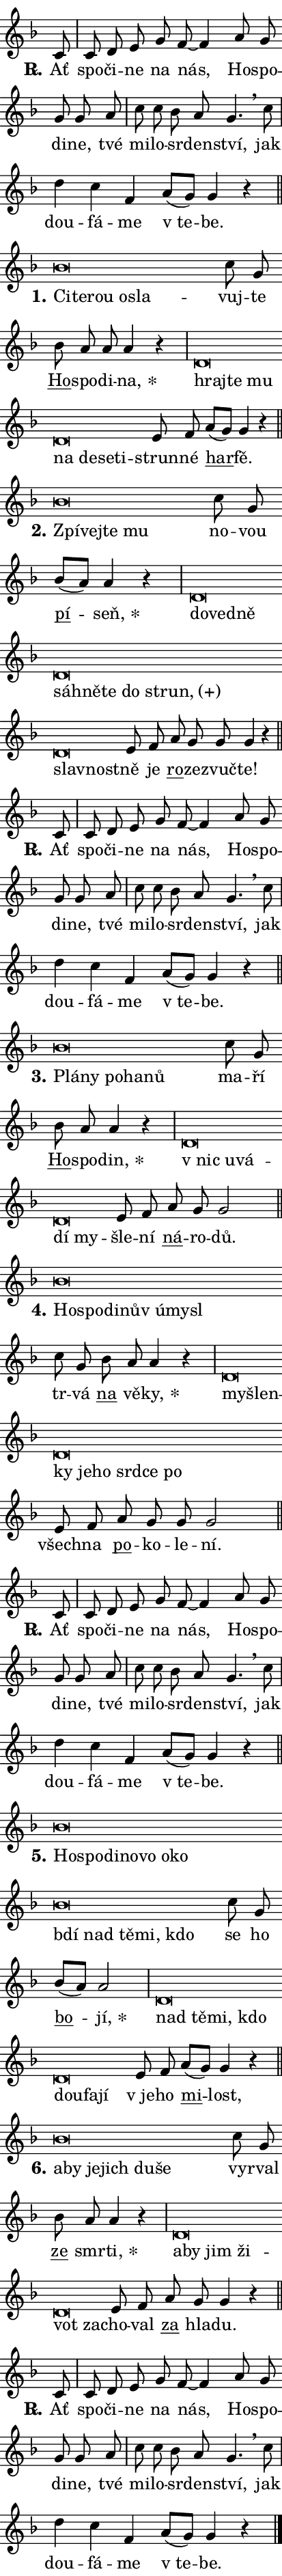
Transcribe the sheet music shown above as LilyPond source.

\version "2.22.1"
\header { tagline = "" }
\paper {
  indent = 0\cm
  top-margin = 0\cm
  right-margin = 0\cm
  bottom-margin = 0\cm
  left-margin = 0\cm
  paper-width = 7\cm
  page-breaking = #ly:one-page-breaking
  system-system-spacing.basic-distance = #11
  score-system-spacing.basic-distance = #11
  ragged-last = ##f
}


%% Author: Thomas Morley
%% https://lists.gnu.org/archive/html/lilypond-user/2020-05/msg00002.html
#(define (line-position grob)
"Returns position of @var[grob} in current system:
   @code{'start}, if at first time-step
   @code{'end}, if at last time-step
   @code{'middle} otherwise
"
  (let* ((col (ly:item-get-column grob))
         (ln (ly:grob-object col 'left-neighbor))
         (rn (ly:grob-object col 'right-neighbor))
         (col-to-check-left (if (ly:grob? ln) ln col))
         (col-to-check-right (if (ly:grob? rn) rn col))
         (break-dir-left
           (and
             (ly:grob-property col-to-check-left 'non-musical #f)
             (ly:item-break-dir col-to-check-left)))
         (break-dir-right
           (and
             (ly:grob-property col-to-check-right 'non-musical #f)
             (ly:item-break-dir col-to-check-right))))
        (cond ((eqv? 1 break-dir-left) 'start)
              ((eqv? -1 break-dir-right) 'end)
              (else 'middle))))

#(define (tranparent-at-line-position vctor)
  (lambda (grob)
  "Relying on @code{line-position} select the relevant enry from @var{vctor}.
Used to determine transparency,"
    (case (line-position grob)
      ((end) (not (vector-ref vctor 0)))
      ((middle) (not (vector-ref vctor 1)))
      ((start) (not (vector-ref vctor 2))))))

noteHeadBreakVisibility =
#(define-music-function (break-visibility)(vector?)
"Makes @code{NoteHead}s transparent relying on @var{break-visibility}"
#{
  \override NoteHead.transparent =
    #(tranparent-at-line-position break-visibility)
#})

#(define delete-ledgers-for-transparent-note-heads
  (lambda (grob)
    "Reads whether a @code{NoteHead} is transparent.
If so this @code{NoteHead} is removed from @code{'note-heads} from
@var{grob}, which is supposed to be @code{LedgerLineSpanner}.
As a result ledgers are not printed for this @code{NoteHead}"
    (let* ((nhds-array (ly:grob-object grob 'note-heads))
           (nhds-list
             (if (ly:grob-array? nhds-array)
                 (ly:grob-array->list nhds-array)
                 '()))
           ;; Relies on the transparent-property being done before
           ;; Staff.LedgerLineSpanner.after-line-breaking is executed.
           ;; This is fragile ...
           (to-keep
             (remove
               (lambda (nhd)
                 (ly:grob-property nhd 'transparent #f))
               nhds-list)))
      ;; TODO find a better method to iterate over grob-arrays, similiar
      ;; to filter/remove etc for lists
      ;; For now rebuilt from scratch
      (set! (ly:grob-object grob 'note-heads)  '())
      (for-each
        (lambda (nhd)
          (ly:pointer-group-interface::add-grob grob 'note-heads nhd))
        to-keep))))

hideNotes = {
  \noteHeadBreakVisibility #begin-of-line-visible
}
unHideNotes = {
  \noteHeadBreakVisibility #all-visible
}

% work-around for resetting accidentals
% https://lilypond.org/doc/v2.23/Documentation/notation/displaying-rhythms#unmetered-music
cadenzaMeasure = {
  \cadenzaOff
  \partial 1024 s1024
  \cadenzaOn
}

#(define-markup-command (accent layout props text) (markup?)
  "Underline accented syllable"
  (interpret-markup layout props
    #{\markup \override #'(offset . 4.3) \underline { #text }#}))

responsum = \markup \concat {
  "R" \hspace #-1.05 \path #0.1 #'((moveto 0 0.07) (lineto 0.9 0.8)) \hspace #0.05 "."
}

\layout {
    \context {
        \Staff
        \remove "Time_signature_engraver"
        \override LedgerLineSpanner.after-line-breaking = #delete-ledgers-for-transparent-note-heads
    }
    \context {
        \Voice {
            \override NoteHead.output-attributes = #'((class . "notehead"))
            \override Hairpin.height = #0.55
        }
    }
    \context {
        \Lyrics {
            \override StanzaNumber.output-attributes = #'((class . "stanzanumber"))
            \override LyricSpace.minimum-distance = #0.9
            \override LyricText.font-name = #"TeX Gyre Schola"
            \override LyricText.font-size = 1
            \override StanzaNumber.font-name = #"TeX Gyre Schola Bold"
            \override StanzaNumber.font-size = 1
        }
    }
}

% magnetic-lyrics.ily
%
%   written by
%     Jean Abou Samra <jean@abou-samra.fr>
%     Werner Lemberg <wl@gnu.org>
%
%   adapted by
%     Jiri Hon <jiri.hon@gmail.com>
%
% Version 2022-Apr-15

% https://www.mail-archive.com/lilypond-user@gnu.org/msg149350.html

#(define (Left_hyphen_pointer_engraver context)
   "Collect syllable-hyphen-syllable occurrences in lyrics and store
them in properties.  This engraver only looks to the left.  For
example, if the lyrics input is @code{foo -- bar}, it does the
following.

@itemize @bullet
@item
Set the @code{text} property of the @code{LyricHyphen} grob between
@q{foo} and @q{bar} to @code{foo}.

@item
Set the @code{left-hyphen} property of the @code{LyricText} grob with
text @q{foo} to the @code{LyricHyphen} grob between @q{foo} and
@q{bar}.
@end itemize

Use this auxiliary engraver in combination with the
@code{lyric-@/text::@/apply-@/magnetic-@/offset!} hook."
   (let ((hyphen #f)
         (text #f))
     (make-engraver
      (acknowledgers
       ((lyric-syllable-interface engraver grob source-engraver)
        (set! text grob)))
      (end-acknowledgers
       ((lyric-hyphen-interface engraver grob source-engraver)
        ;(when (not (grob::has-interface grob 'lyric-space-interface))
          (set! hyphen grob)));)
      ((stop-translation-timestep engraver)
       (when (and text hyphen)
         (ly:grob-set-object! text 'left-hyphen hyphen))
       (set! text #f)
       (set! hyphen #f)))))

#(define (lyric-text::apply-magnetic-offset! grob)
   "If the space between two syllables is less than the value in
property @code{LyricText@/.details@/.squash-threshold}, move the right
syllable to the left so that it gets concatenated with the left
syllable.

Use this function as a hook for
@code{LyricText@/.after-@/line-@/breaking} if the
@code{Left_@/hyphen_@/pointer_@/engraver} is active."
   (let ((hyphen (ly:grob-object grob 'left-hyphen #f)))
     (when hyphen
       (let ((left-text (ly:spanner-bound hyphen LEFT)))
         (when (grob::has-interface left-text 'lyric-syllable-interface)
           (let* ((common (ly:grob-common-refpoint grob left-text X))
                  (this-x-ext (ly:grob-extent grob common X))
                  (left-x-ext
                   (begin
                     ;; Trigger magnetism for left-text.
                     (ly:grob-property left-text 'after-line-breaking)
                     (ly:grob-extent left-text common X)))
                  ;; `delta` is the gap width between two syllables.
                  (delta (- (interval-start this-x-ext)
                            (interval-end left-x-ext)))
                  (details (ly:grob-property grob 'details))
                  (threshold (assoc-get 'squash-threshold details 0.2)))
             (when (< delta threshold)
               (let* (;; We have to manipulate the input text so that
                      ;; ligatures crossing syllable boundaries are not
                      ;; disabled.  For languages based on the Latin
                      ;; script this is essentially a beautification.
                      ;; However, for non-Western scripts it can be a
                      ;; necessity.
                      (lt (ly:grob-property left-text 'text))
                      (rt (ly:grob-property grob 'text))
                      (is-space (grob::has-interface hyphen 'lyric-space-interface))
                      (space (if is-space " " ""))
                      (space-markup (grob-interpret-markup grob " "))
                      (space-size (interval-length (ly:stencil-extent space-markup X)))
                      (extra-delta (if is-space space-size 0))
                      ;; Append new syllable.
                      (ltrt-space (if (and (string? lt) (string? rt))
                                (string-append lt space rt)
                                (make-concat-markup (list lt space rt))))
                      ;; Right-align `ltrt` to the right side.
                      (ltrt-space-markup (grob-interpret-markup
                               grob
                               (make-translate-markup
                                (cons (interval-length this-x-ext) 0)
                                (make-right-align-markup ltrt-space)))))
                 (begin
                   ;; Don't print `left-text`.
                   (ly:grob-set-property! left-text 'stencil #f)
                   ;; Set text and stencil (which holds all collected
                   ;; syllables so far) and shift it to the left.
                   (ly:grob-set-property! grob 'text ltrt-space)
                   (ly:grob-set-property! grob 'stencil ltrt-space-markup)
                   (ly:grob-translate-axis! grob (- (- delta extra-delta)) X))))))))))


#(define (lyric-hyphen::displace-bounds-first grob)
   ;; Make very sure this callback isn't triggered too early.
   (let ((left (ly:spanner-bound grob LEFT))
         (right (ly:spanner-bound grob RIGHT)))
     (ly:grob-property left 'after-line-breaking)
     (ly:grob-property right 'after-line-breaking)
     (ly:lyric-hyphen::print grob)))

squashThreshold = #0.4

\layout {
  \context {
    \Lyrics
    \consists #Left_hyphen_pointer_engraver
    \override LyricText.after-line-breaking =
      #lyric-text::apply-magnetic-offset!
    \override LyricHyphen.stencil = #lyric-hyphen::displace-bounds-first
    \override LyricText.details.squash-threshold = \squashThreshold
    \override LyricHyphen.minimum-distance = 0
    \override LyricHyphen.minimum-length = \squashThreshold
  }
}

squash = \override LyricText.details.squash-threshold = 9999
unSquash = \override LyricText.details.squash-threshold = \squashThreshold

left = \override LyricText.self-alignment-X = #LEFT
unLeft = \revert LyricText.self-alignment-X

starOffset = #(lambda (grob) 
                (let ((x_offset (ly:self-alignment-interface::aligned-on-x-parent grob)))
                  (if (= x_offset 0) 0 (+ x_offset 1.2))))

star = #(define-music-function (syllable)(string?)
"Append star separator at the end of a syllable"
#{
  \once \override LyricText.X-offset = #starOffset
  \lyricmode { \markup {
    #syllable
    \override #'((font-name . "TeX Gyre Schola Bold")) \hspace #0.2 \lower #0.65 \larger "*"
  } }
#})

starAccent = #(define-music-function (syllable)(string?)
"Append star separator at the end of a syllable and make accent"
#{
  \once \override LyricText.X-offset = #starOffset
  \lyricmode { \markup {
    \accent #syllable
    \override #'((font-name . "TeX Gyre Schola Bold")) \hspace #0.2 \lower #0.65 \larger "*"
  } }
#})

breath = #(define-music-function (syllable)(string?)
"Append breathing indicator at the end of a syllable"
#{
  \lyricmode { \markup { #syllable "+" } }
#})

optionalBreath = #(define-music-function (syllable)(string?)
"Append optional breathing indicator at the end of a syllable"
#{
  \lyricmode { \markup { #syllable "(+)" } }
#})


\score {
    <<
        \new Voice = "melody" { \cadenzaOn \key f \major \relative { c'8 \cadenzaMeasure \bar "|" c d e \bar "" g f~ f4 \bar "" a8 g \bar "" g g a \cadenzaMeasure \bar "|" c c \bar "" bes a g4. \breathe c8 \cadenzaMeasure \bar "|" d4 c \bar "" f, a8[( g)] g4 r \cadenzaMeasure \bar "||" \break }
\relative { bes'\breve*1/16 \hideNotes \breve*1/16 \bar "" \breve*1/16 \bar "" \breve*1/16 \breve*1/16 \bar "" \unHideNotes c8 g \bar "" bes a a a4 r \cadenzaMeasure \bar "|" d,\breve*1/16 \hideNotes \breve*1/16 \bar "" \breve*1/16 \bar "" \breve*1/16 \bar "" \breve*1/16 \bar "" \breve*1/16 \breve*1/16 \bar "" \unHideNotes e8 f \bar "" a[( g)] g4 r \cadenzaMeasure \bar "||" \break }
\relative { bes'\breve*1/16 \hideNotes \breve*1/16 \bar "" \breve*1/16 \breve*1/16 \bar "" \unHideNotes c8 g \bar "" bes[( a)] a4 r \cadenzaMeasure \bar "|" d,\breve*1/16 \hideNotes \breve*1/16 \bar "" \breve*1/16 \bar "" \breve*1/16 \bar "" \breve*1/16 \bar "" \breve*1/16 \bar "" \breve*1/16 \bar "" \breve*1/16 \bar "" \breve*1/16 \breve*1/16 \bar "" \unHideNotes e8 f \bar "" a g g g4 r \cadenzaMeasure \bar "||" \break }
\relative { c'8 \cadenzaMeasure \bar "|" c d e \bar "" g f~ f4 \bar "" a8 g \bar "" g g a \cadenzaMeasure \bar "|" c c \bar "" bes a g4. \breathe c8 \cadenzaMeasure \bar "|" d4 c \bar "" f, a8[( g)] g4 r \cadenzaMeasure \bar "||" \break }
\relative { bes'\breve*1/16 \hideNotes \breve*1/16 \bar "" \breve*1/16 \bar "" \breve*1/16 \breve*1/16 \bar "" \unHideNotes c8 g \bar "" bes a a4 r \cadenzaMeasure \bar "|" d,\breve*1/16 \hideNotes \breve*1/16 \bar "" \breve*1/16 \bar "" \breve*1/16 \breve*1/16 \bar "" \unHideNotes e8 f \bar "" a g g2 \cadenzaMeasure \bar "||" \break }
\relative { bes'\breve*1/16 \hideNotes \breve*1/16 \bar "" \breve*1/16 \bar "" \breve*1/16 \bar "" \breve*1/16 \bar "" \breve*1/16 \breve*1/16 \bar "" \unHideNotes c8 g \bar "" bes a a4 r \cadenzaMeasure \bar "|" d,\breve*1/16 \hideNotes \breve*1/16 \bar "" \breve*1/16 \bar "" \breve*1/16 \bar "" \breve*1/16 \bar "" \breve*1/16 \bar "" \breve*1/16 \breve*1/16 \bar "" \unHideNotes e8 f \bar "" a g g g2 \cadenzaMeasure \bar "||" \break }
\relative { c'8 \cadenzaMeasure \bar "|" c d e \bar "" g f~ f4 \bar "" a8 g \bar "" g g a \cadenzaMeasure \bar "|" c c \bar "" bes a g4. \breathe c8 \cadenzaMeasure \bar "|" d4 c \bar "" f, a8[( g)] g4 r \cadenzaMeasure \bar "||" \break }
\relative { bes'\breve*1/16 \hideNotes \breve*1/16 \bar "" \breve*1/16 \bar "" \breve*1/16 \bar "" \breve*1/16 \bar "" \breve*1/16 \bar "" \breve*1/16 \bar "" \breve*1/16 \bar "" \breve*1/16 \bar "" \breve*1/16 \bar "" \breve*1/16 \breve*1/16 \bar "" \unHideNotes c8 g \bar "" bes[( a)] a2 \cadenzaMeasure \bar "|" d,\breve*1/16 \hideNotes \breve*1/16 \bar "" \breve*1/16 \bar "" \breve*1/16 \bar "" \breve*1/16 \bar "" \breve*1/16 \breve*1/16 \bar "" \unHideNotes e8 f \bar "" a[( g)] g4 r \cadenzaMeasure \bar "||" \break }
\relative { bes'\breve*1/16 \hideNotes \breve*1/16 \bar "" \breve*1/16 \bar "" \breve*1/16 \bar "" \breve*1/16 \breve*1/16 \bar "" \unHideNotes c8 g \bar "" bes a a4 r \cadenzaMeasure \bar "|" d,\breve*1/16 \hideNotes \breve*1/16 \bar "" \breve*1/16 \bar "" \breve*1/16 \bar "" \breve*1/16 \breve*1/16 \bar "" \unHideNotes e8 f \bar "" a g g4 r \cadenzaMeasure \bar "||" \break }
\relative { c'8 \cadenzaMeasure \bar "|" c d e \bar "" g f~ f4 \bar "" a8 g \bar "" g g a \cadenzaMeasure \bar "|" c c \bar "" bes a g4. \breathe c8 \cadenzaMeasure \bar "|" d4 c \bar "" f, a8[( g)] g4 r \cadenzaMeasure \bar "||" \break } \bar "|." }
        \new Lyrics \lyricsto "melody" { \lyricmode { \set stanza = \responsum
Ať spo -- či -- ne na nás, Ho -- spo -- di -- ne, tvé mi -- lo -- sr -- den -- ství, jak dou -- fá -- me "v te" -- be.
\set stanza = "1."
\left Ci -- \squash te -- rou o -- sla -- \unLeft \unSquash vuj -- te \markup \accent Ho -- spo -- di -- \star na, \left hraj -- \squash te mu na de -- se -- ti -- \unLeft \unSquash strun -- né \markup \accent har -- fě.
\set stanza = "2."
\left Zpí -- \squash vej -- te mu \unLeft \unSquash no -- vou \markup \accent pí -- \star seň, \left do -- \squash ved -- ně sáh -- ně -- te do \optionalBreath strun, slav -- nost -- \unLeft \unSquash ně je \markup \accent ro -- ze -- zvuč -- te!
\set stanza = \responsum
Ať spo -- či -- ne na nás, Ho -- spo -- di -- ne, tvé mi -- lo -- sr -- den -- ství, jak dou -- fá -- me "v te" -- be.
\set stanza = "3."
\left Plá -- \squash ny po -- ha -- nů \unLeft \unSquash ma -- ří \markup \accent Ho -- spo -- \star din, \left "v nic" \squash u -- vá -- dí my -- \unLeft \unSquash šle -- ní \markup \accent ná -- ro -- dů.
\set stanza = "4."
\left Ho -- \squash spo -- di -- nův ú -- my -- sl \unLeft \unSquash tr -- vá \markup \accent na vě -- \star ky, \left my -- \squash šlen -- ky je -- ho srd -- ce po \unLeft \unSquash všech -- na \markup \accent po -- ko -- le -- ní.
\set stanza = \responsum
Ať spo -- či -- ne na nás, Ho -- spo -- di -- ne, tvé mi -- lo -- sr -- den -- ství, jak dou -- fá -- me "v te" -- be.
\set stanza = "5."
\left Ho -- \squash spo -- di -- no -- vo o -- ko bdí nad tě -- mi, kdo \unLeft \unSquash se ho \markup \accent bo -- \star jí, \left nad \squash tě -- mi, kdo dou -- fa -- jí \unLeft \unSquash "v je" -- ho \markup \accent mi -- lost,
\set stanza = "6."
\left a -- \squash by je -- jich du -- še \unLeft \unSquash vy -- rval \markup \accent ze smr -- \star ti, \left a -- \squash by jim ži -- vot za -- \unLeft \unSquash cho -- val \markup \accent za hla -- du.
\set stanza = \responsum
Ať spo -- či -- ne na nás, Ho -- spo -- di -- ne, tvé mi -- lo -- sr -- den -- ství, jak dou -- fá -- me "v te" -- be. } }
    >>
    \layout {}
}
